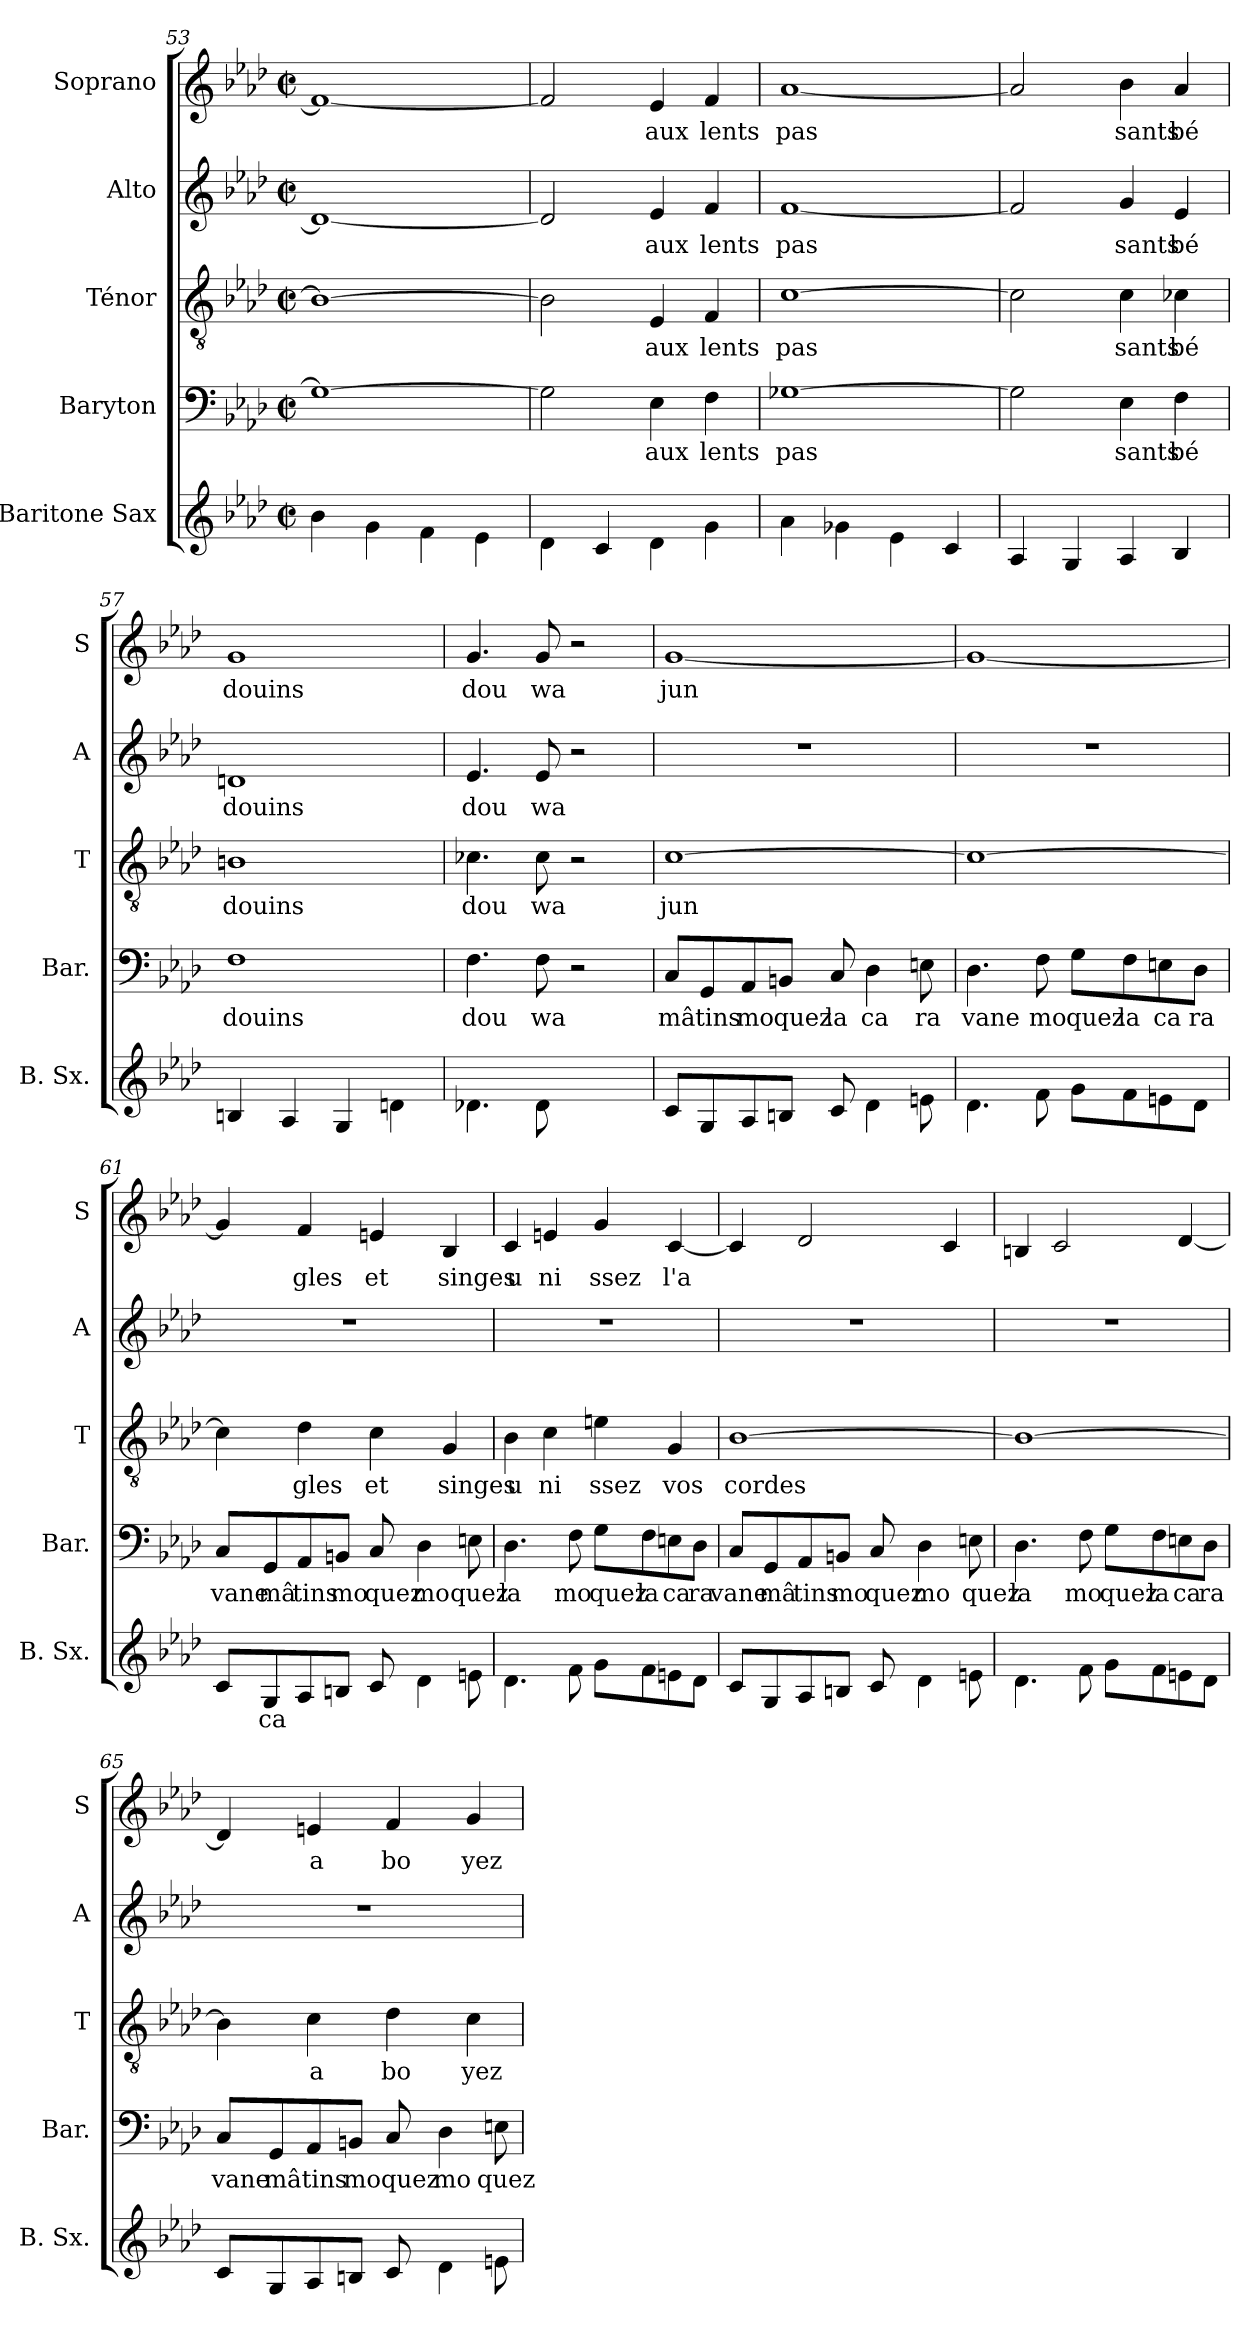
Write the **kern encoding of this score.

**kern	**text	**kern	**text	**kern	**text	**kern	**text	**kern	**text
*part5	*part5	*part4	*part4	*part3	*part3	*part2	*part2	*part1	*part1
*staff5	*staff5	*staff4	*staff4	*staff3	*staff3	*staff2	*staff2	*staff1	*staff1
*I"Baritone Sax	*	*I"Baryton	*	*I"Ténor	*	*I"Alto	*	*I"Soprano	*
*I'B. Sx.	*	*I'Bar.	*	*I'T	*	*I'A	*	*I'S	*
*clefG2	*	*clefF4	*	*clefGv2	*	*clefG2	*	*clefG2	*
*ITrd12c21	*	*	*	*	*	*	*	*	*
*k[b-e-a-d-]	*	*k[b-e-a-d-]	*	*k[b-e-a-d-]	*	*k[b-e-a-d-]	*	*k[b-e-a-d-]	*
*A-:	*	*A-:	*	*A-:	*	*A-:	*	*A-:	*
*M2/2	*	*M2/2	*	*M2/2	*	*M2/2	*	*M2/2	*
*met(c|)	*	*met(c|)	*	*met(c|)	*	*met(c|)	*	*met(c|)	*
=53	=53	=53	=53	=53	=53	=53	=53	=53	=53
4B-\	.	1G_	.	1B-_	.	1d-_	.	1f_	.
4G\	.	.	.	.	.	.	.	.	.
4F\	.	.	.	.	.	.	.	.	.
4E-\	.	.	.	.	.	.	.	.	.
=54	=54	=54	=54	=54	=54	=54	=54	=54	=54
4D-\	.	2G\]	.	2B-\]	.	2d-/]	.	2f/]	.
4C/	.	.	.	.	.	.	.	.	.
!	!	!	!LO:LY:b	!	!LO:LY:b	!	!LO:LY:b	!	!LO:LY:b
4D-\	.	4E-\	aux	4E-/	aux	4e-/	aux	4e-/	aux
!	!	!	!LO:LY:b	!	!LO:LY:b	!	!LO:LY:b	!	!LO:LY:b
4G\	.	4F\	lents	4F/	lents	4f/	lents	4f/	lents
=55	=55	=55	=55	=55	=55	=55	=55	=55	=55
!	!	!	!LO:LY:b	!	!LO:LY:b	!	!LO:LY:b	!	!LO:LY:b
4A-\	.	[1G-X	pas	[1c	pas	[1f	pas	[1a-	pas
4G-X\	.	.	.	.	.	.	.	.	.
4E-\	.	.	.	.	.	.	.	.	.
4C/	.	.	.	.	.	.	.	.	.
=56	=56	=56	=56	=56	=56	=56	=56	=56	=56
4AA-/	.	2G-\]	.	2c\]	.	2f/]	.	2a-/]	.
4GG/	.	.	.	.	.	.	.	.	.
!	!	!	!LO:LY:b	!	!LO:LY:b	!	!LO:LY:b	!	!LO:LY:b
4AA-/	.	4E-\	sants	4c\	sants	4g/	sants	4b-\	sants
!	!	!	!LO:LY:b	!	!LO:LY:b	!	!LO:LY:b	!	!LO:LY:b
4BB-/	.	4F\	bé	4c-X\	bé	4e-/	bé	4a-/	bé
!!LO:PB:g=z
=57	=57	=57	=57	=57	=57	=57	=57	=57	=57
!	!	!	!LO:LY:b	!	!LO:LY:b	!	!LO:LY:b	!	!LO:LY:b
4BBn/	.	1F	douins	1Bn	douins	1dn	douins	1g	douins
4AA-/	.	.	.	.	.	.	.	.	.
4GG/	.	.	.	.	.	.	.	.	.
4Dn\	.	.	.	.	.	.	.	.	.
=58	=58	=58	=58	=58	=58	=58	=58	=58	=58
!	!	!	!LO:LY:b	!	!LO:LY:b	!	!LO:LY:b	!	!LO:LY:b
4.D-X\	.	4.F\	dou	4.c-X\	dou	4.e-/	dou	4.g/	dou
!	!	!	!LO:LY:b	!	!LO:LY:b	!	!LO:LY:b	!	!LO:LY:b
8D-\	.	8F\	wa	8c-\	wa	8e-/	wa	8g/	wa
2ryy	.	2r	.	2r	.	2r	.	2r	.
=59	=59	=59	=59	=59	=59	=59	=59	=59	=59
!	!	!	!LO:LY:b	!	!LO:LY:b	!	!	!	!LO:LY:b
8C/L	.	8C/L	mâ	[1c	jun	1r	.	[1g	jun
!	!	!	!LO:LY:b	!	!	!	!	!	!
8GG/	.	8GG/	tins	.	.	.	.	.	.
!	!	!	!LO:LY:b	!	!	!	!	!	!
8AA-/	.	8AA-/	mo	.	.	.	.	.	.
!	!	!	!LO:LY:b	!	!	!	!	!	!
8BBn/J	.	8BBn/J	quez	.	.	.	.	.	.
!	!	!	!LO:LY:b	!	!	!	!	!	!
8C/	.	8C/	la	.	.	.	.	.	.
!	!	!	!LO:LY:b	!	!	!	!	!	!
4D-\	.	4D-\	ca	.	.	.	.	.	.
!	!	!	!LO:LY:b	!	!	!	!	!	!
8En\	.	8En\	ra	.	.	.	.	.	.
=60	=60	=60	=60	=60	=60	=60	=60	=60	=60
!	!	!	!LO:LY:b	!	!	!	!	!	!
4.D-\	.	4.D-\	vane	1c_	.	1r	.	1g_	.
!	!	!	!LO:LY:b	!	!	!	!	!	!
8F\	.	8F\	mo	.	.	.	.	.	.
!	!	!	!LO:LY:b	!	!	!	!	!	!
8G\L	.	8G\L	quez	.	.	.	.	.	.
!	!	!	!LO:LY:b	!	!	!	!	!	!
8F\	.	8F\	la	.	.	.	.	.	.
!	!	!	!LO:LY:b	!	!	!	!	!	!
8En\	.	8En\	ca	.	.	.	.	.	.
!	!	!	!LO:LY:b	!	!	!	!	!	!
8D-\J	.	8D-\J	ra	.	.	.	.	.	.
!!LO:LB:g=z
=61	=61	=61	=61	=61	=61	=61	=61	=61	=61
!	!	!	!LO:LY:b	!	!	!	!	!	!
8C/L	.	8C/L	vane	4c\]	.	1r	.	4g/]	.
!	!LO:LY:b	!	!LO:LY:b	!	!	!	!	!	!
8GG/	ca	8GG/	mâ	.	.	.	.	.	.
!	!	!	!LO:LY:b	!	!LO:LY:b	!	!	!	!LO:LY:b
8AA-/	.	8AA-/	tins	4d-\	gles	.	.	4f/	gles
!	!	!	!LO:LY:b	!	!	!	!	!	!
8BBn/J	.	8BBn/J	mo	.	.	.	.	.	.
!	!	!	!LO:LY:b	!	!LO:LY:b	!	!	!	!LO:LY:b
8C/	.	8C/	quez	4c\	et	.	.	4en/	et
!	!	!	!LO:LY:b	!	!	!	!	!	!
4D-\	.	4D-\	mo	.	.	.	.	.	.
!	!	!	!	!	!LO:LY:b	!	!	!	!LO:LY:b
.	.	.	.	4G/	singes	.	.	4B-/	singes
!	!	!	!LO:LY:b	!	!	!	!	!	!
8En\	.	8En\	quez	.	.	.	.	.	.
=62	=62	=62	=62	=62	=62	=62	=62	=62	=62
!	!	!	!LO:LY:b	!	!LO:LY:b	!	!	!	!LO:LY:b
4.D-\	.	4.D-\	la	4B-\	u	1r	.	4c/	u
!	!	!	!	!	!LO:LY:b	!	!	!	!LO:LY:b
.	.	.	.	4c\	ni	.	.	4en/	ni
!	!	!	!LO:LY:b	!	!	!	!	!	!
8F\	.	8F\	mo	.	.	.	.	.	.
!	!	!	!LO:LY:b	!	!LO:LY:b	!	!	!	!LO:LY:b
8G\L	.	8G\L	quez	4en\	ssez	.	.	4g/	ssez
!	!	!	!LO:LY:b	!	!	!	!	!	!
8F\	.	8F\	la	.	.	.	.	.	.
!	!	!	!LO:LY:b	!	!LO:LY:b	!	!	!	!LO:LY:b
8En\	.	8En\	ca	4G/	vos	.	.	[4c/	l'a
!	!	!	!LO:LY:b	!	!	!	!	!	!
8D-\J	.	8D-\J	ra	.	.	.	.	.	.
=63	=63	=63	=63	=63	=63	=63	=63	=63	=63
!	!	!	!LO:LY:b	!	!LO:LY:b	!	!	!	!
8C/L	.	8C/L	vane	[1B-	cordes	1r	.	4c/]	.
!	!	!	!LO:LY:b	!	!	!	!	!	!
8GG/	.	8GG/	mâ	.	.	.	.	.	.
!	!	!	!LO:LY:b	!	!	!	!	!	!
8AA-/	.	8AA-/	tins	.	.	.	.	2d-/	.
!	!	!	!LO:LY:b	!	!	!	!	!	!
8BBn/J	.	8BBn/J	mo	.	.	.	.	.	.
!	!	!	!LO:LY:b	!	!	!	!	!	!
8C/	.	8C/	quez	.	.	.	.	.	.
!	!	!	!LO:LY:b	!	!	!	!	!	!
4D-\	.	4D-\	mo	.	.	.	.	.	.
.	.	.	.	.	.	.	.	4c/	.
!	!	!	!LO:LY:b	!	!	!	!	!	!
8En\	.	8En\	quez	.	.	.	.	.	.
!!LO:PB:g=z
=64	=64	=64	=64	=64	=64	=64	=64	=64	=64
!	!	!	!LO:LY:b	!	!	!	!	!	!
4.D-\	.	4.D-\	la	1B-_	.	1r	.	4Bn/	.
.	.	.	.	.	.	.	.	2c/	.
!	!	!	!LO:LY:b	!	!	!	!	!	!
8F\	.	8F\	mo	.	.	.	.	.	.
!	!	!	!LO:LY:b	!	!	!	!	!	!
8G\L	.	8G\L	quez	.	.	.	.	.	.
!	!	!	!LO:LY:b	!	!	!	!	!	!
8F\	.	8F\	la	.	.	.	.	.	.
!	!	!	!LO:LY:b	!	!	!	!	!	!
8En\	.	8En\	ca	.	.	.	.	[4d-/	.
!	!	!	!LO:LY:b	!	!	!	!	!	!
8D-\J	.	8D-\J	ra	.	.	.	.	.	.
=65	=65	=65	=65	=65	=65	=65	=65	=65	=65
!	!	!	!LO:LY:b	!	!	!	!	!	!
8C/L	.	8C/L	vane	4B-\]	.	1r	.	4d-/]	.
!	!	!	!LO:LY:b	!	!	!	!	!	!
8GG/	.	8GG/	mâ	.	.	.	.	.	.
!	!	!	!LO:LY:b	!	!LO:LY:b	!	!	!	!LO:LY:b
8AA-/	.	8AA-/	tins	4c\	a	.	.	4en/	a
!	!	!	!LO:LY:b	!	!	!	!	!	!
8BBn/J	.	8BBn/J	mo	.	.	.	.	.	.
!	!	!	!LO:LY:b	!	!LO:LY:b	!	!	!	!LO:LY:b
8C/	.	8C/	quez	4d-\	bo	.	.	4f/	bo
!	!	!	!LO:LY:b	!	!	!	!	!	!
4D-\	.	4D-\	mo	.	.	.	.	.	.
!	!	!	!	!	!LO:LY:b	!	!	!	!LO:LY:b
.	.	.	.	4c\	yez	.	.	4g/	yez
!	!	!	!LO:LY:b	!	!	!	!	!	!
8En\	.	8En\	quez	.	.	.	.	.	.
=	=	=	=	=	=	=	=	=	=
*-	*-	*-	*-	*-	*-	*-	*-	*-	*-
